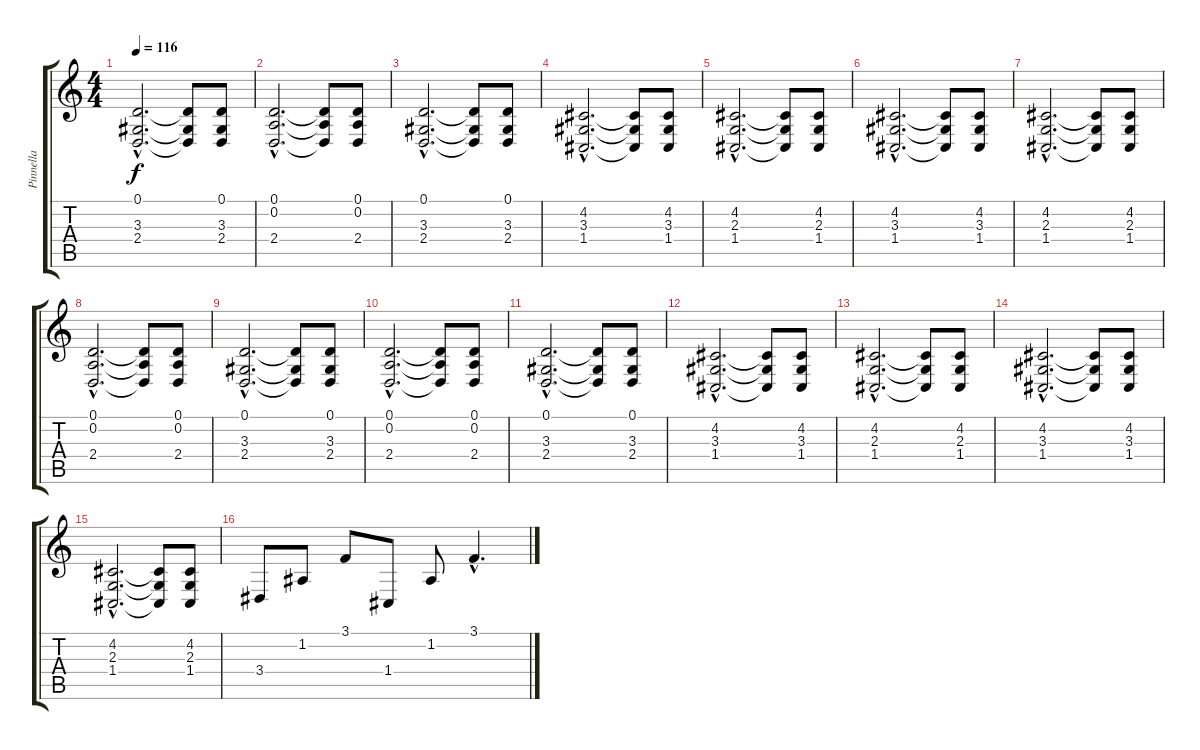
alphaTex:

\track ("Pinnella" "Pinnella") {instrument brightacousticpiano}
\staff {score tabs}
\tuning (D4 A3 F3 C3 G2 D2) {hide}
\ts (4 4)
\tempo 116
\clef g2
\ks c
(0.1{hac} 3.3{hac} 2.4{hac}).2{d dy f} (0.1{t} 3.3{t} 2.4{t}).8 (0.1 3.3 2.4).8 |
(0.1{hac} 0.2{hac} 2.4{hac}).2{d} (0.1{t} 0.2{t} 2.4{t}).8 (0.1 0.2 2.4).8 |
(0.1{hac} 3.3{hac} 2.4{hac}).2{d} (0.1{t} 3.3{t} 2.4{t}).8 (0.1 3.3 2.4).8 |
(4.2{hac} 3.3{hac} 1.4{hac}).2{d} (4.2{t} 3.3{t} 1.4{t}).8 (4.2 3.3 1.4).8 |
(4.2{hac} 2.3{hac} 1.4{hac}).2{d} (4.2{t} 2.3{t} 1.4{t}).8 (4.2 2.3 1.4).8 |
(4.2{hac} 3.3{hac} 1.4{hac}).2{d} (4.2{t} 3.3{t} 1.4{t}).8 (4.2 3.3 1.4).8 |
(4.2{hac} 2.3{hac} 1.4{hac}).2{d} (4.2{t} 2.3{t} 1.4{t}).8 (4.2 2.3 1.4).8 |
(0.1{hac} 0.2{hac} 2.4{hac}).2{d} (0.1{t} 0.2{t} 2.4{t}).8 (0.1 0.2 2.4).8 |
(0.1{hac} 3.3{hac} 2.4{hac}).2{d} (0.1{t} 3.3{t} 2.4{t}).8 (0.1 3.3 2.4).8 |
(0.1{hac} 0.2{hac} 2.4{hac}).2{d} (0.1{t} 0.2{t} 2.4{t}).8 (0.1 0.2 2.4).8 |
(0.1{hac} 3.3{hac} 2.4{hac}).2{d} (0.1{t} 3.3{t} 2.4{t}).8 (0.1 3.3 2.4).8 |
(4.2{hac} 3.3{hac} 1.4{hac}).2{d} (4.2{t} 3.3{t} 1.4{t}).8 (4.2 3.3 1.4).8 |
(4.2{hac} 2.3{hac} 1.4{hac}).2{d} (4.2{t} 2.3{t} 1.4{t}).8 (4.2 2.3 1.4).8 |
(4.2{hac} 3.3{hac} 1.4{hac}).2{d} (4.2{t} 3.3{t} 1.4{t}).8 (4.2 3.3 1.4).8 |
(4.2{hac} 2.3{hac} 1.4{hac}).2{d} (4.2{t} 2.3{t} 1.4{t}).8 (4.2 2.3 1.4).8 |
3.4.8{instrument brightacousticpiano} 1.2.8 3.1.8 1.4.8 1.2.8 3.1{hac}.4{d}
